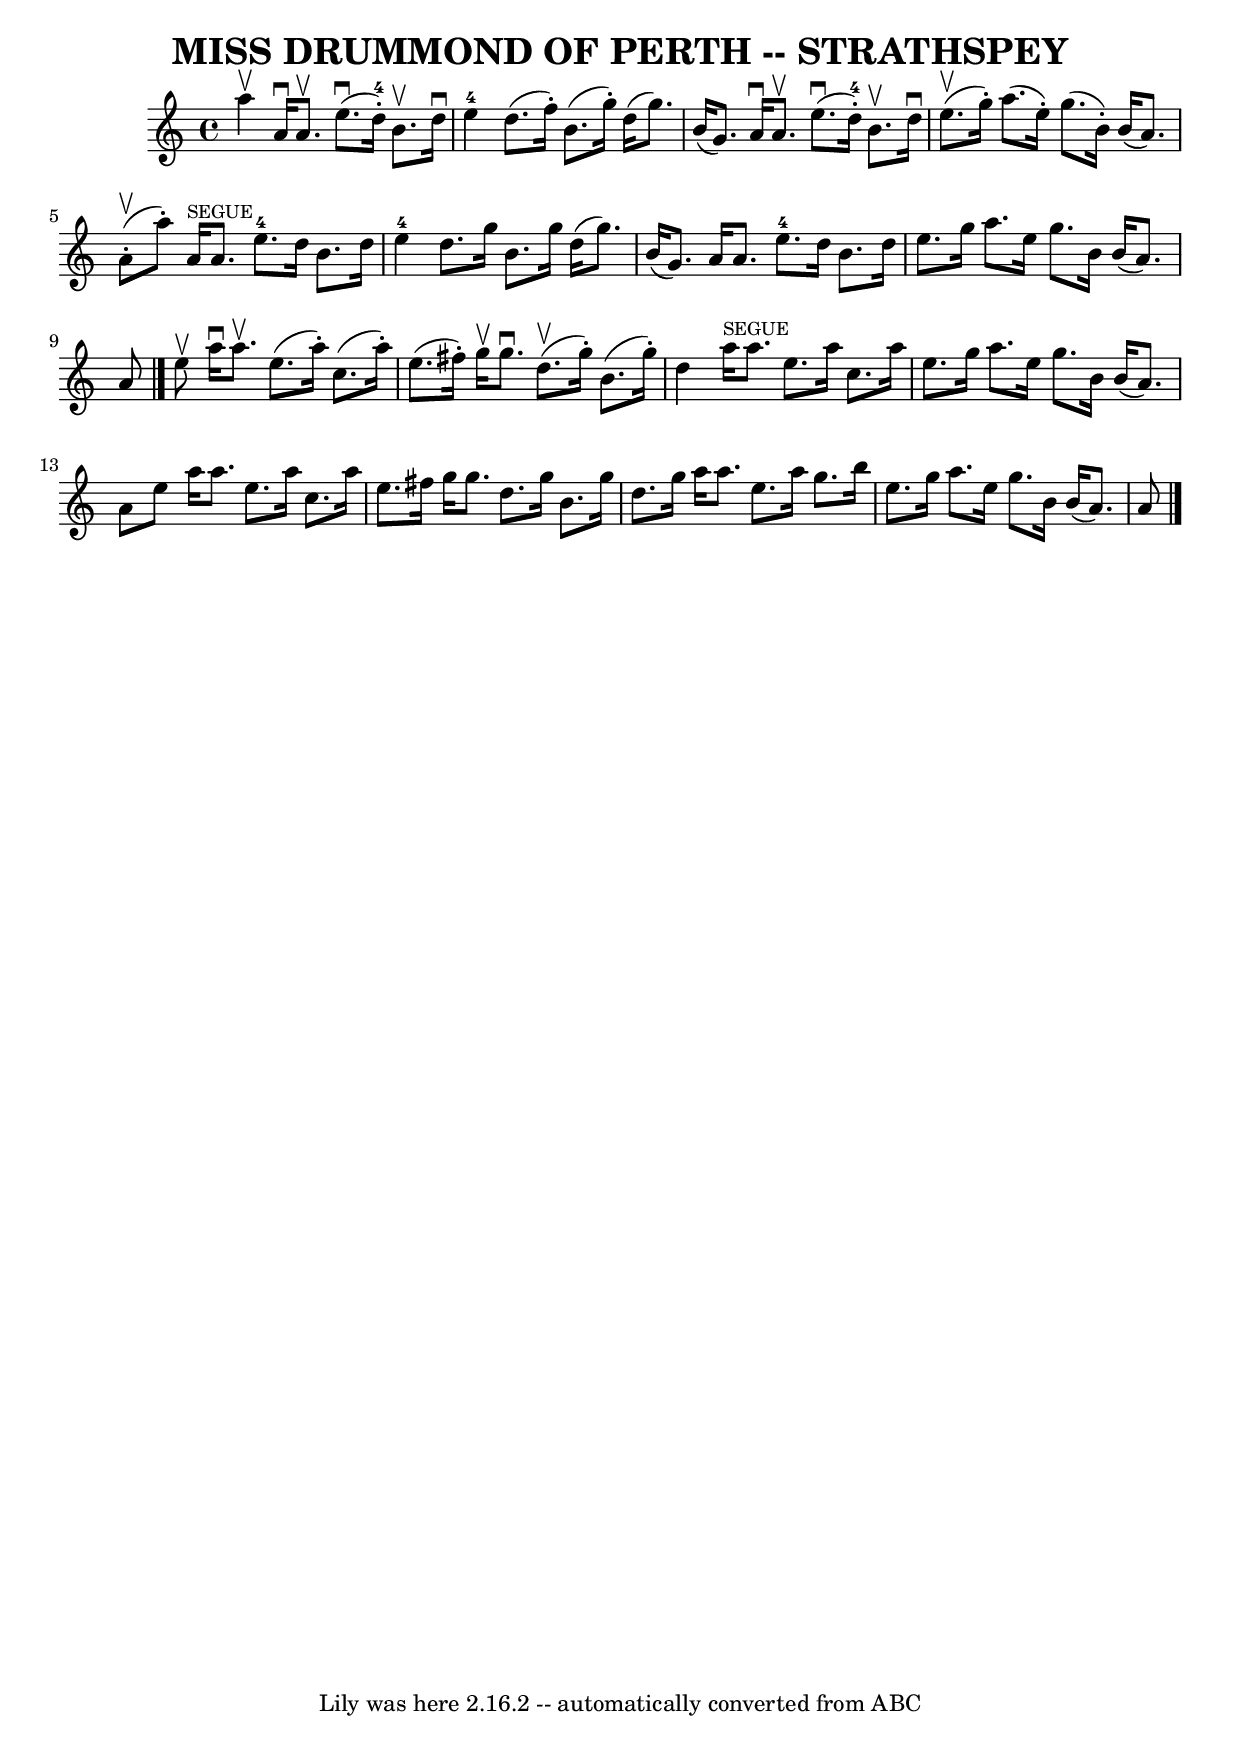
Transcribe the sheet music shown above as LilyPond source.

\version "2.16.2"
\include "Mammoth.ily"
\header {
  %% book = "Ryan's Mammoth Collection of Fiddle Tunes"
  composer = ""
  crossRefNumber = "1"
  footnotes = ""
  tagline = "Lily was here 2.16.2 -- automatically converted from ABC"
  title = "MISS DRUMMOND OF PERTH -- STRATHSPEY"

}
voicedefault =  {


  \override Staff.TimeSignature #'style = #'C
  \time 4/4 
  \key a \minor
  a''4^\upbow   |
  a'16^\downbow a'8.^\upbow e''8. (^\downbow d''16-4-.) b'8.^\upbow d''16^\downbow 
  e''4-4   |
  d''8. (f''16-.) b'8. (g''16-.) d''16 
  (g''8.) b'16 (g'8.)   |
  a'16^\downbow a'8.^\upbow  
  e''8. (^\downbow d''16-4-.) b'8.^\upbow d''16^\downbow     
  e''8. (^\upbow g''16-.)   |
  a''8. (e''16-.) g''8. (
  b'16-.) b'16 (a'8.) a'8 (^\upbow-. a''8-.)   |
  
  a'16^\segue a'8. e''8.-4 d''16 b'8. d''16 e''4-4   
  |
  d''8. g''16 b'8. g''16 d''16 (g''8.) b'16 (
  g'8.)   |
  a'16 a'8. e''8.-4 d''16 b'8. d''16   
  e''8. g''16    |
  a''8. e''16 g''8. b'16 b'16 (a'8.-) a'8    \bar "|." e''8^\upbow   |
  a''16^\downbow a''8.^\upbow e''8. (a''16-.) c''8. (a''16-.) e''8. (fis''16-.-)   |
  g''16^\upbow g''8.^\downbow d''8. (^\upbow g''16-.-) b'8. (g''16-.) d''4    |
  a''16^\segue a''8.    
  e''8. a''16 c''8. a''16 e''8. g''16    |
  a''8. e''16 
  g''8. b'16 b'16 (a'8.) a'8 e''8    |
  a''16    
  a''8. e''8. a''16 c''8. a''16 e''8. fis''16    |
  
  g''16 g''8. d''8. g''16 b'8. g''16 d''8. g''16    |
  
  a''16 a''8. e''8. a''16 g''8. b''16 e''8. g''16    
  |
  a''8. e''16 g''8. b'16 b'16 (a'8.) a'8    
  \bar "|."   

}

\score{
  <<

    \context Staff="default"
    {
      \voicedefault 
      
    }

  >>
  \layout {
    
  }
  \midi {
  }

}
